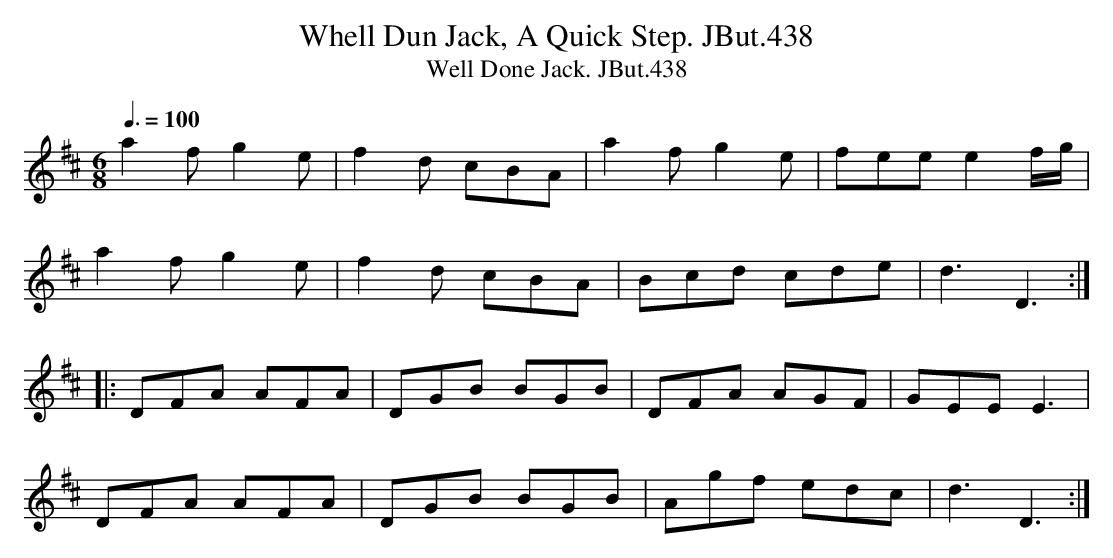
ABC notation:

X:1
T:Whell Dun Jack, A Quick Step. JBut.438
T:Well Done Jack. JBut.438
M:6/8
L:1/8
Q:3/8=100
K:D
a2f g2e|f2d cBA|a2f g2e|fee e2 f/g/|
a2f g2e|f2d cBA|Bcd cde|d3 D3:|
|:DFA AFA|DGB BGB|DFA AGF|GEE E3|
DFA AFA|DGB BGB|Agf edc|d3 D3:|
